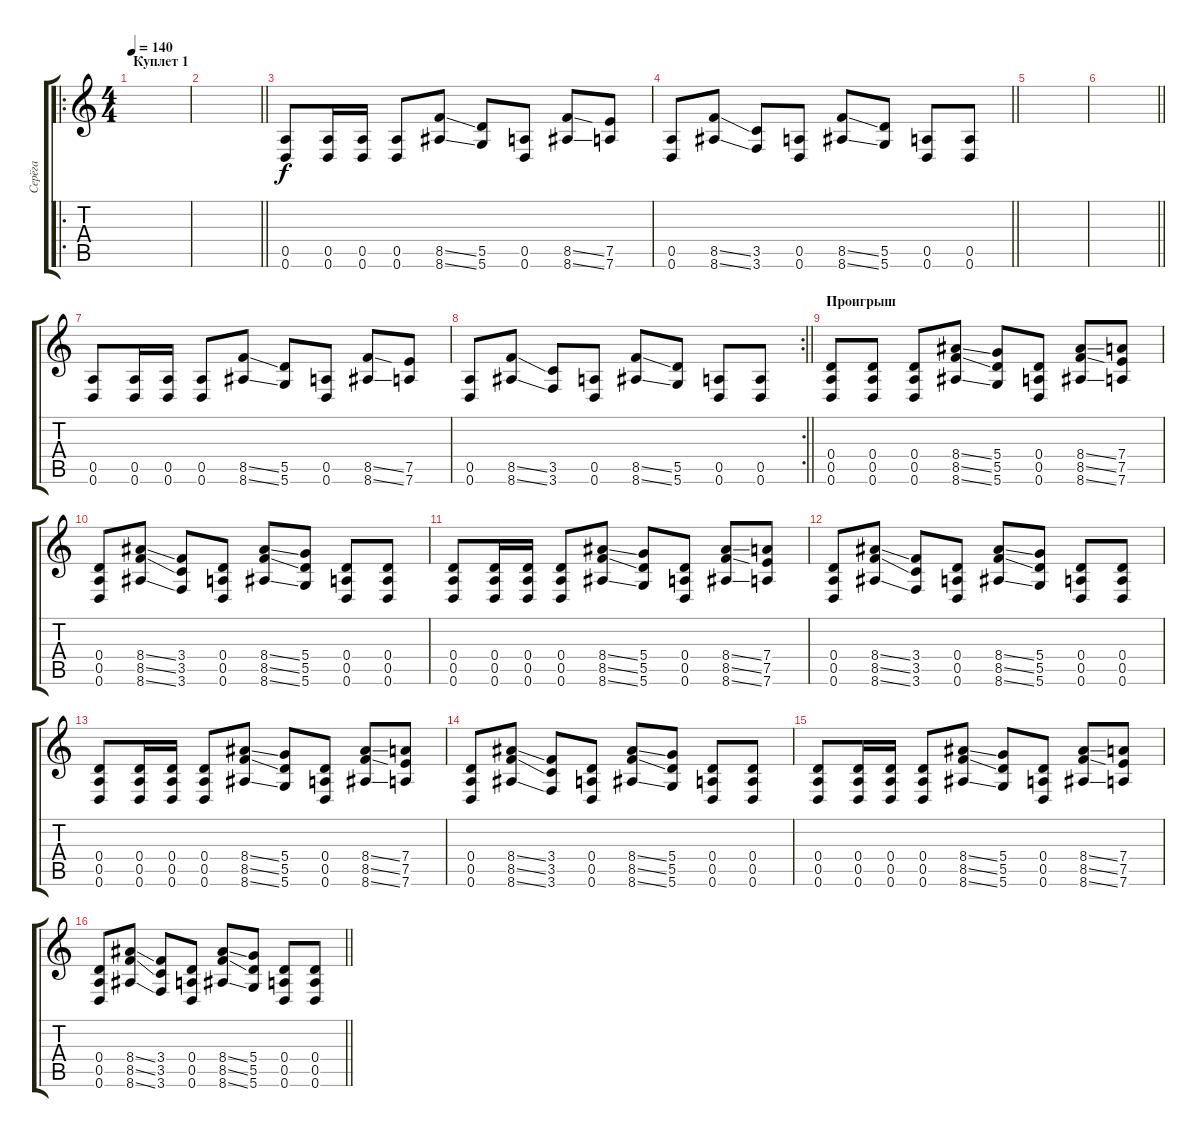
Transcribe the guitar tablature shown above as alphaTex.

\track ("Серёга" "Серёга") {instrument distortionguitar}
\staff {score tabs}
\tuning (E4 B3 G3 D3 A2 D2) {hide}
\ro
\ts (4 4)
\section ("" "Куплет 1")
\tempo 140
\clef g2
\ks c
|
\barLineRight lightlight
|
(0.5 0.6).8 (0.5 0.6).16 (0.5 0.6).16 (0.5 0.6).8 (8.5{ss} 8.6{ss}).8 (5.5 5.6).8 (0.5 0.6).8 (8.5{ss} 8.6{ss}).8 (7.5 7.6).8 |
\barLineRight lightlight
(0.5 0.6).8 (8.5{ss} 8.6{ss}).8 (3.5 3.6).8 (0.5 0.6).8 (8.5{ss} 8.6{ss}).8 (5.5 5.6).8 (0.5 0.6).8 (0.5 0.6).8 |
|
\barLineRight lightlight
|
(0.5 0.6).8 (0.5 0.6).16 (0.5 0.6).16 (0.5 0.6).8 (8.5{ss} 8.6{ss}).8 (5.5 5.6).8 (0.5 0.6).8 (8.5{ss} 8.6{ss}).8 (7.5 7.6).8 |
\rc 2
\barLineRight lightlight
(0.5 0.6).8 (8.5{ss} 8.6{ss}).8 (3.5 3.6).8 (0.5 0.6).8 (8.5{ss} 8.6{ss}).8 (5.5 5.6).8 (0.5 0.6).8 (0.5 0.6).8 |
\section ("" "Проигрыш")
(0.4 0.5 0.6).8 (0.4 0.5 0.6).8 (0.4 0.5 0.6).8 (8.4{ss} 8.5{ss} 8.6{ss}).8 (5.4 5.5 5.6).8 (0.4 0.5 0.6).8 (8.4{ss} 8.5{ss} 8.6{ss}).8 (7.4 7.5 7.6).8 |
(0.4 0.5 0.6).8 (8.4{ss} 8.5{ss} 8.6{ss}).8 (3.4 3.5 3.6).8 (0.4 0.5 0.6).8 (8.4{ss} 8.5{ss} 8.6{ss}).8 (5.4 5.5 5.6).8 (0.4 0.5 0.6).8 (0.4 0.5 0.6).8 |
(0.4 0.5 0.6).8 (0.4 0.5 0.6).16 (0.4 0.5 0.6).16 (0.4 0.5 0.6).8 (8.4{ss} 8.5{ss} 8.6{ss}).8 (5.4 5.5 5.6).8 (0.4 0.5 0.6).8 (8.4{ss} 8.5{ss} 8.6{ss}).8 (7.4 7.5 7.6).8 |
(0.4 0.5 0.6).8 (8.4{ss} 8.5{ss} 8.6{ss}).8 (3.4 3.5 3.6).8 (0.4 0.5 0.6).8 (8.4{ss} 8.5{ss} 8.6{ss}).8 (5.4 5.5 5.6).8 (0.4 0.5 0.6).8 (0.4 0.5 0.6).8 |
(0.4 0.5 0.6).8 (0.4 0.5 0.6).16 (0.4 0.5 0.6).16 (0.4 0.5 0.6).8 (8.4{ss} 8.5{ss} 8.6{ss}).8 (5.4 5.5 5.6).8 (0.4 0.5 0.6).8 (8.4{ss} 8.5{ss} 8.6{ss}).8 (7.4 7.5 7.6).8 |
(0.4 0.5 0.6).8 (8.4{ss} 8.5{ss} 8.6{ss}).8 (3.4 3.5 3.6).8 (0.4 0.5 0.6).8 (8.4{ss} 8.5{ss} 8.6{ss}).8 (5.4 5.5 5.6).8 (0.4 0.5 0.6).8 (0.4 0.5 0.6).8 |
(0.4 0.5 0.6).8 (0.4 0.5 0.6).16 (0.4 0.5 0.6).16 (0.4 0.5 0.6).8 (8.4{ss} 8.5{ss} 8.6{ss}).8 (5.4 5.5 5.6).8 (0.4 0.5 0.6).8 (8.4{ss} 8.5{ss} 8.6{ss}).8 (7.4 7.5 7.6).8 |
\barLineRight lightlight
(0.4 0.5 0.6).8 (8.4{ss} 8.5{ss} 8.6{ss}).8 (3.4 3.5 3.6).8 (0.4 0.5 0.6).8 (8.4{ss} 8.5{ss} 8.6{ss}).8 (5.4 5.5 5.6).8 (0.4 0.5 0.6).8 (0.4 0.5 0.6).8
